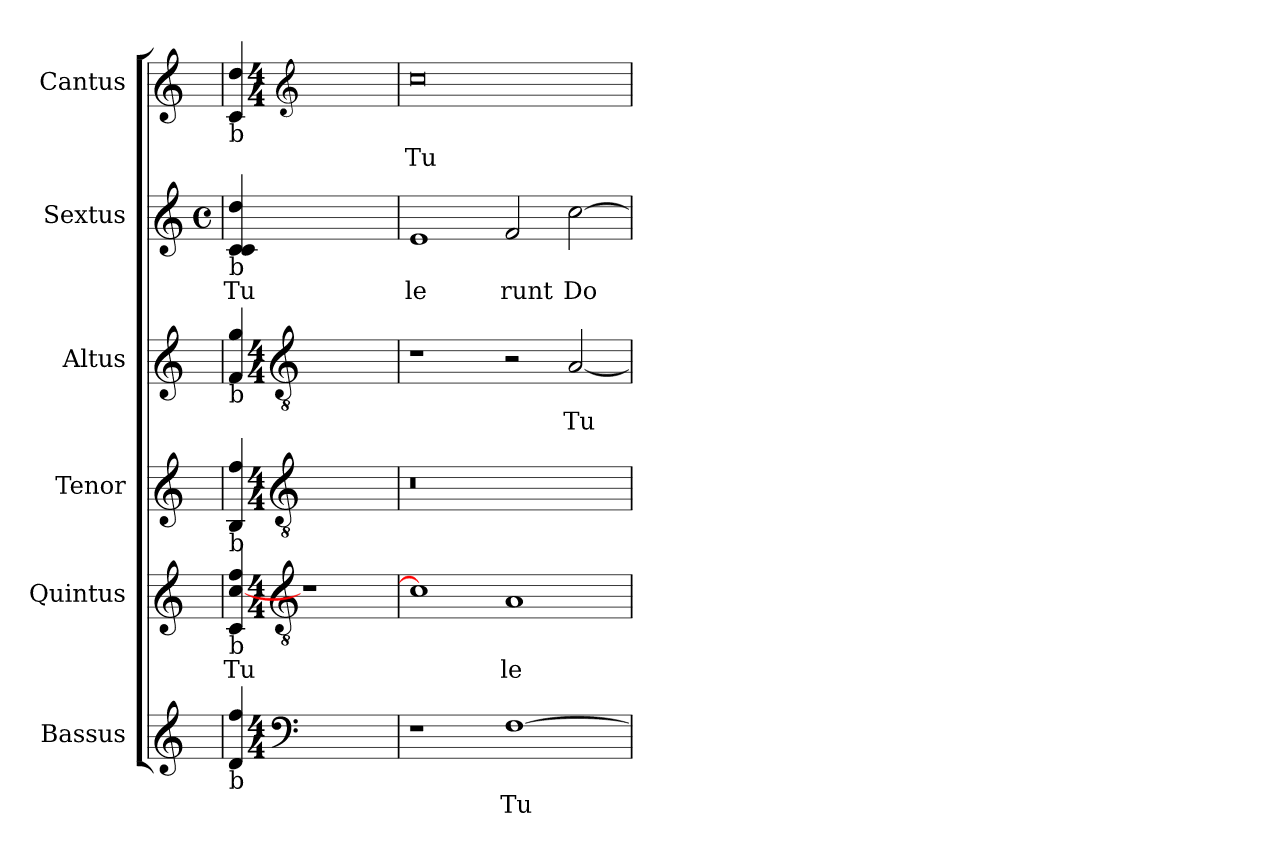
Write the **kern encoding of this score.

**kern	**text	**kern	**text	**kern	**kern	**text	**kern	**text	**kern	**text
*part6	*part6	*part5	*part5	*part4	*part3	*part3	*part2	*part2	*part1	*part1
*staff6	*staff6	*staff5	*staff5	*staff4	*staff3	*staff3	*staff2	*staff2	*staff1	*staff1
*I"Bassus	*	*I"Quintus	*	*I"Tenor	*I"Altus	*	*I"Sextus	*	*I"Cantus	*
!!LO:PB:g=z
*stria5	*	*stria5	*	*stria5	*stria5	*	*stria5	*	*stria5	*
*	*	*	*	*	*	*	*clefG2	*	*	*
*	*	*	*	*	*	*	*M4/4	*	*	*
*	*	*	*	*	*	*	*met(c)	*	*	*
=1	=1!	=1	=1!	=1	=1	=1!	=1	=1!	=1!	=1!
!	!	!	!	!	!	!	!	!	!LO:TX:b:t=b	!
!	!	!	!	!	!	!	!LO:TX:b:t=b	!	!	!
!	!	!	!	!	!LO:TX:b:t=b	!	!	!	!	!
!	!	!	!	!LO:TX:b:t=b	!	!	!	!	!	!
!	!	!LO:TX:b:t=b	!	!	!	!	!	!	!	!
!LO:TX:b:t=b	!	!	!	!	!	!	!	!	!	!
!	!	!	!LO:LY:b:cj	!	!	!	!	!LO:LY:b:cj	!	!
4ff/ 4d/	.	4ff/ 4c/ [>4cc	Tu	4ff/ 4B/	4gg/ 4f/	.	4c/ 4dd/ 4c	Tu	4dd/ 4c/	.
*clefF4	*	*clefGv2	*	*clefGv2	*clefGv2	*	*	*	*clefG2	*
*M4/4	*	*M4/4	*	*M4/4	*M4/4	*	*	*	*M4/4	*
*met(c)	*	*met(c)	*	*met(c)	*met(c)	*	*	*	*met(c)	*
1ryy	.	1r	.	1ryy	1ryy	.	1ryy	.	1ryy	.
=2	=2	=2	=2	=2	=2	=2	=2	=2	=2	=2
!	!	!	!	!	!	!	!	!LO:LY:b:cj	!	!LO:LY:b:cj
1r	.	1c]	.	0r	1r	.	1e	le	0cc	Tu
!	!LO:LY:b:cj	!	!LO:LY:b:cj	!	!	!	!	!LO:LY:b:cj	!	!
[>1F	Tu	1A	le	.	2r	.	2f/	runt	.	.
!	!	!	!	!	!	!LO:LY:b	!	!LO:LY:b	!	!
.	.	.	.	.	[<2A/	Tu	[>2cc\	Do	.	.
=	=	=	=	=	=	=	=	=	=	=
*-	*-	*-	*-	*-	*-	*-	*-	*-	*-	*-
